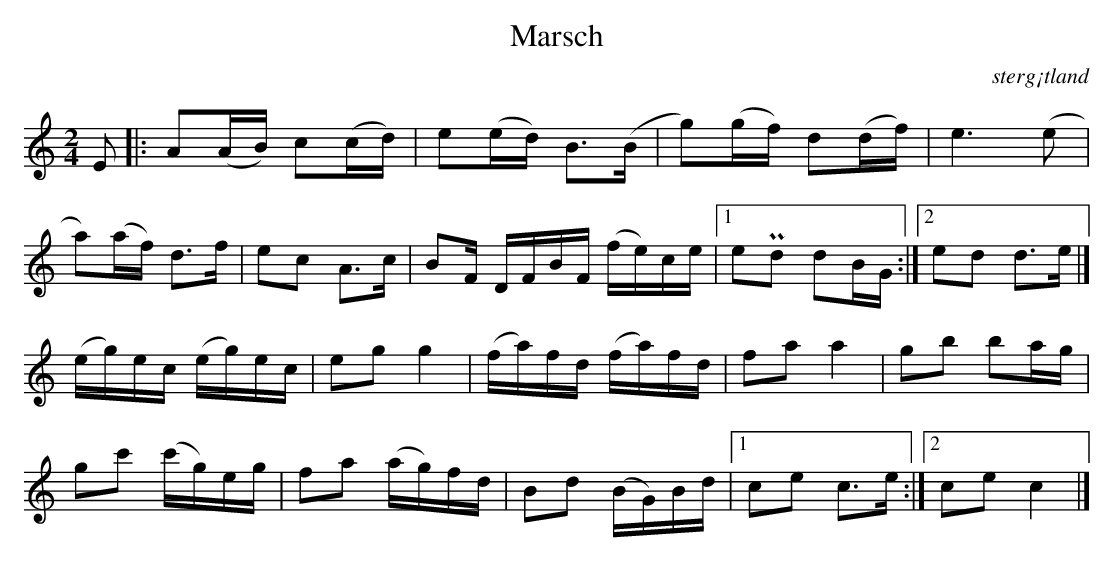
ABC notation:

X:1
T:Marsch
O: sterg¡tland
M: 2/4
L: 1/16
K: Am
E2 |: A2(AB) c2(cd) | e2(ed) B3(B | g2)(gf) d2(df) | e6 (e2 |
a2)(af) d3f | e2c2 A3c | B2F#2 DF#BF# (fe)ce |1 e2Pd2 d2BG :|2 e2d2 d2>e2 |]
(eg)ec (eg)ec | e2g2 g4 | (fa)fd (fa)fd | f2a2 a4 | g2b2 b2ag |
g2c'2 (c'g)eg | f2a2 (ag)fd | B2d2 (BG)Bd |1 c2e2 c2>e2 :|2 c2e2 c4 |]
